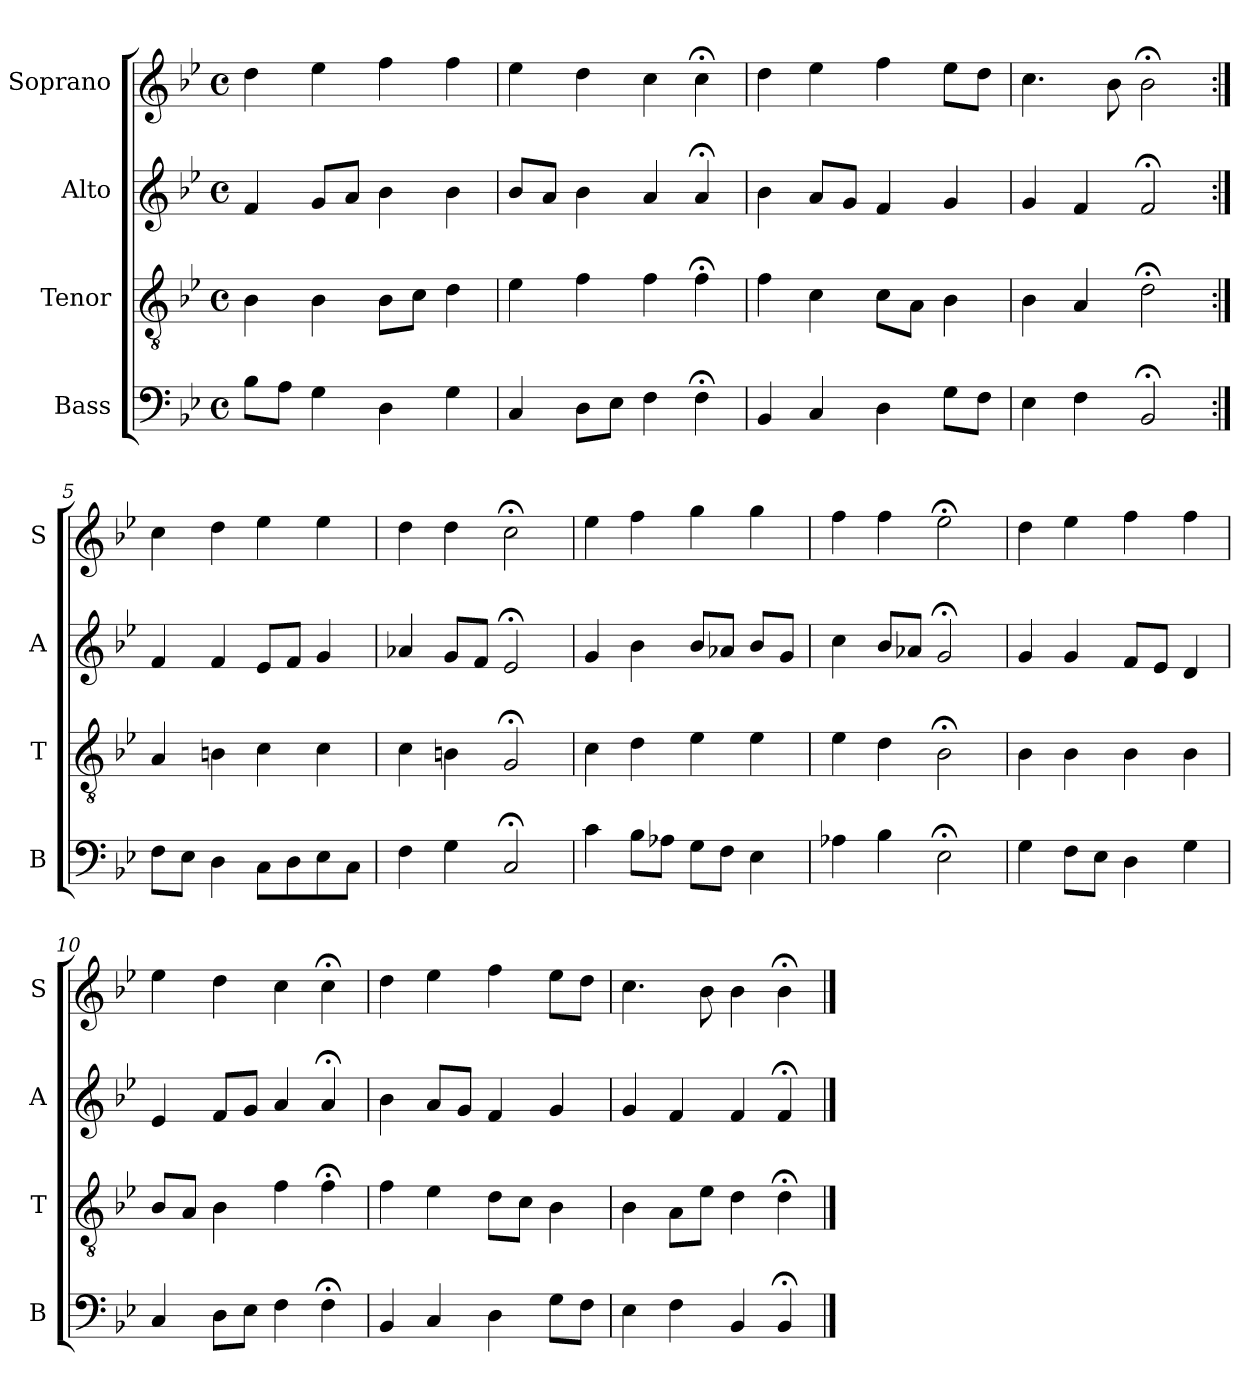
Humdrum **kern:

**kern	**kern	**kern	**kern
*part4	*part3	*part2	*part1
*staff4	*staff3	*staff2	*staff1
*I"Bass	*I"Tenor	*I"Alto	*I"Soprano
*I'B	*I'T	*I'A	*I'S
*clefF4	*clefGv2	*clefG2	*clefG2
*k[b-e-]	*k[b-e-]	*k[b-e-]	*k[b-e-]
*B-:	*B-:	*B-:	*B-:
*M4/4	*M4/4	*M4/4	*M4/4
*met(c)	*met(c)	*met(c)	*met(c)
*MM100	*MM100	*MM100	*MM100
=1	=1	=1	=1
8B-iL	4B-	4f	4dd
8AJ	.	.	.
4G	4B-	8gL	4ee-
.	.	8aJ	.
4D	8B-L	4b-	4ff
.	8cJ	.	.
4G	4d	4b-	4ff
=2	=2	=2	=2
4C	4e-	8b-L	4ee-
.	.	8aJ	.
8DL	4f	4b-	4dd
8E-J	.	.	.
4F	4f	4a	4cc
4F;<	4f;<	4a;<	4cc;<
=3	=3	=3	=3
4BB-	4f	4b-	4dd
4C	4c	8aL	4ee-
.	.	8gJ	.
4D	8cL	4f	4ff
.	8AJ	.	.
8GL	4B-	4g	8ee-L
8FJ	.	.	8ddJ
=4	=4	=4	=4
4E-	4B-	4g	4.cc
4F	4A	4f	.
.	.	.	8b-
2BB-;<	2d;<	2f;<	2b-;<
=5:|!	=5:|!	=5:|!	=5:|!
8FL	4A	4f	4cc
8E-J	.	.	.
4D	4Bn	4f	4dd
8CL	4c	8e-L	4ee-
8D	.	8fJ	.
8E-	4c	4g	4ee-
8CJ	.	.	.
=6	=6	=6	=6
4F	4c	4a-X	4dd
4G	4Bn	8gL	4dd
.	.	8fJ	.
2C;<	2G;<	2e-;<	2cc;<
=7	=7	=7	=7
4c	4c	4g	4ee-
8B-L	4d	4b-	4ff
8A-XJ	.	.	.
8GL	4e-	8b-L	4gg
8FJ	.	8a-XJ	.
4E-	4e-	8b-L	4gg
.	.	8gJ	.
=8	=8	=8	=8
4A-X	4e-	4cc	4ff
4B-	4d	8b-L	4ff
.	.	8a-XJ	.
2E-;<	2B-;<	2g;<	2ee-;<
=9	=9	=9	=9
4G	4B-	4g	4dd
8FL	4B-	4g	4ee-
8E-J	.	.	.
4D	4B-	8fL	4ff
.	.	8e-J	.
4G	4B-	4d	4ff
=10	=10	=10	=10
4C	8B-L	4e-	4ee-
.	8AJ	.	.
8DL	4B-i	8fL	4dd
8E-iJ	.	8gJ	.
4Fi	4fi	4a	4cc
4F;<	4f;<	4a;<	4cc;<
=11	=11	=11	=11
4BB-	4f	4b-	4dd
4C	4e-	8aL	4ee-
.	.	8gJ	.
4D	8dL	4f	4ff
.	8cJ	.	.
8GL	4B-	4g	8ee-L
8FJ	.	.	8ddJ
=12	=12	=12	=12
4E-	4B-	4g	4.cc
4F	8AL	4f	.
.	8e-J	.	8b-
4BB-	4d	4f	4b-
4BB-;<	4d;<	4f;<	4b-;<
==	==	==	==
*-	*-	*-	*-
